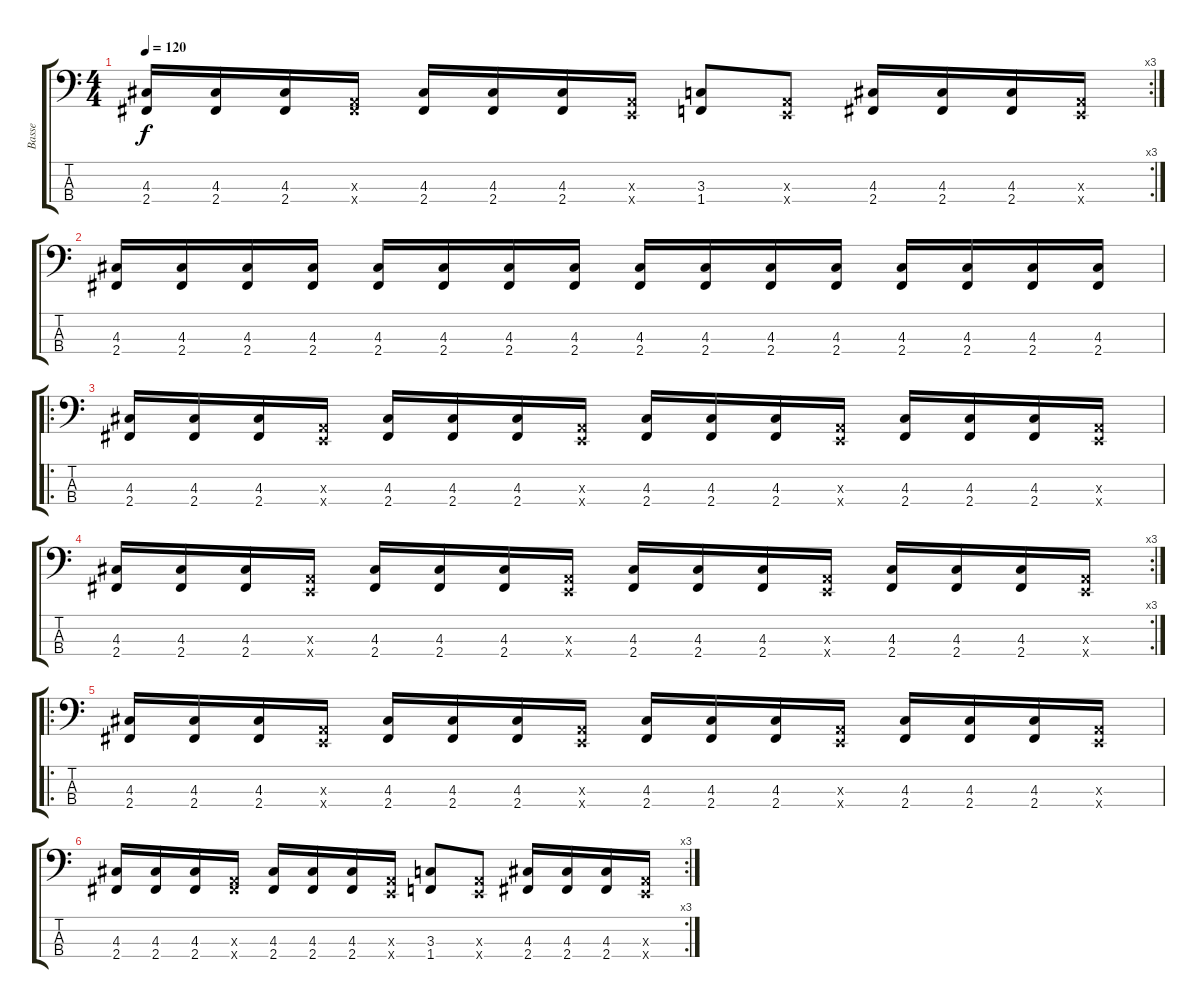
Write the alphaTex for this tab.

\track ("Basse" "Basse") {instrument electricbasspick}
\staff {score tabs}
\tuning (G2 D2 A1 E1) {hide}
\rc 3
\ts (4 4)
\tempo 120
\clef f4
\ks c
(4.3 2.4).16{dy f} (4.3 2.4).16 (4.3 2.4).16 (0.3{x} 2.4{x}).16 (4.3 2.4).16 (4.3 2.4).16 (4.3 2.4).16 (0.3{x} 0.4{x}).16 (3.3 1.4).8 (0.3{x} 0.4{x}).8 (4.3 2.4).16 (4.3 2.4).16 (4.3 2.4).16 (0.3{x} 0.4{x}).16 |
(4.3 2.4).16 (4.3 2.4).16 (4.3 2.4).16 (4.3 2.4).16 (4.3 2.4).16 (4.3 2.4).16 (4.3 2.4).16 (4.3 2.4).16 (4.3 2.4).16 (4.3 2.4).16 (4.3 2.4).16 (4.3 2.4).16 (4.3 2.4).16 (4.3 2.4).16 (4.3 2.4).16 (4.3 2.4).16 |
\ro
(4.3 2.4).16 (4.3 2.4).16 (4.3 2.4).16 (0.3{x} 0.4{x}).16 (4.3 2.4).16 (4.3 2.4).16 (4.3 2.4).16 (0.3{x} 0.4{x}).16 (4.3 2.4).16 (4.3 2.4).16 (4.3 2.4).16 (0.3{x} 0.4{x}).16 (4.3 2.4).16 (4.3 2.4).16 (4.3 2.4).16 (0.3{x} 0.4{x}).16 |
\rc 3
(4.3 2.4).16 (4.3 2.4).16 (4.3 2.4).16 (0.3{x} 0.4{x}).16 (4.3 2.4).16 (4.3 2.4).16 (4.3 2.4).16 (0.3{x} 0.4{x}).16 (4.3 2.4).16 (4.3 2.4).16 (4.3 2.4).16 (0.3{x} 0.4{x}).16 (4.3 2.4).16 (4.3 2.4).16 (4.3 2.4).16 (0.3{x} 0.4{x}).16 |
\ro
(4.3 2.4).16 (4.3 2.4).16 (4.3 2.4).16 (0.3{x} 0.4{x}).16 (4.3 2.4).16 (4.3 2.4).16 (4.3 2.4).16 (0.3{x} 0.4{x}).16 (4.3 2.4).16 (4.3 2.4).16 (4.3 2.4).16 (0.3{x} 0.4{x}).16 (4.3 2.4).16 (4.3 2.4).16 (4.3 2.4).16 (0.3{x} 0.4{x}).16 |
\rc 3
(4.3 2.4).16 (4.3 2.4).16 (4.3 2.4).16 (0.3{x} 2.4{x}).16 (4.3 2.4).16 (4.3 2.4).16 (4.3 2.4).16 (0.3{x} 0.4{x}).16 (3.3 1.4).8 (0.3{x} 0.4{x}).8 (4.3 2.4).16 (4.3 2.4).16 (4.3 2.4).16 (0.3{x} 0.4{x}).16
